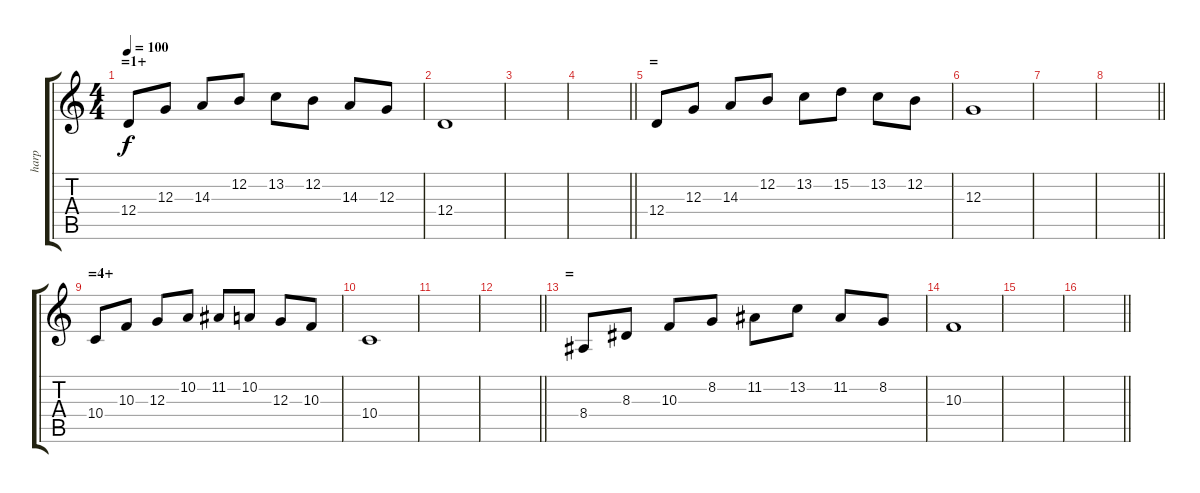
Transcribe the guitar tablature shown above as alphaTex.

\track ("harp" "harp") {instrument orchestralharp}
\staff {score tabs}
\tuning (E4 B3 G3 D3 A2 E2) {hide}
\ts (4 4)
\section ("" "=1+")
\tempo 100
\clef g2
\ks c
12.4.8{dy f} 12.3.8 14.3.8 12.2.8 13.2.8 12.2.8 14.3.8 12.3.8 |
12.4.1 |
|
\barLineRight lightlight
|
\section ("" "=")
12.4.8 12.3.8 14.3.8 12.2.8 13.2.8 15.2.8 13.2.8 12.2.8 |
12.3.1 |
|
\barLineRight lightlight
|
\section ("" "=4+")
10.4.8 10.3.8 12.3.8 10.2.8 11.2.8 10.2.8 12.3.8 10.3.8 |
10.4.1 |
|
\barLineRight lightlight
|
\section ("" "=")
8.4.8 8.3.8 10.3.8 8.2.8 11.2.8 13.2.8 11.2.8 8.2.8 |
10.3.1 |
|
\barLineRight lightlight
